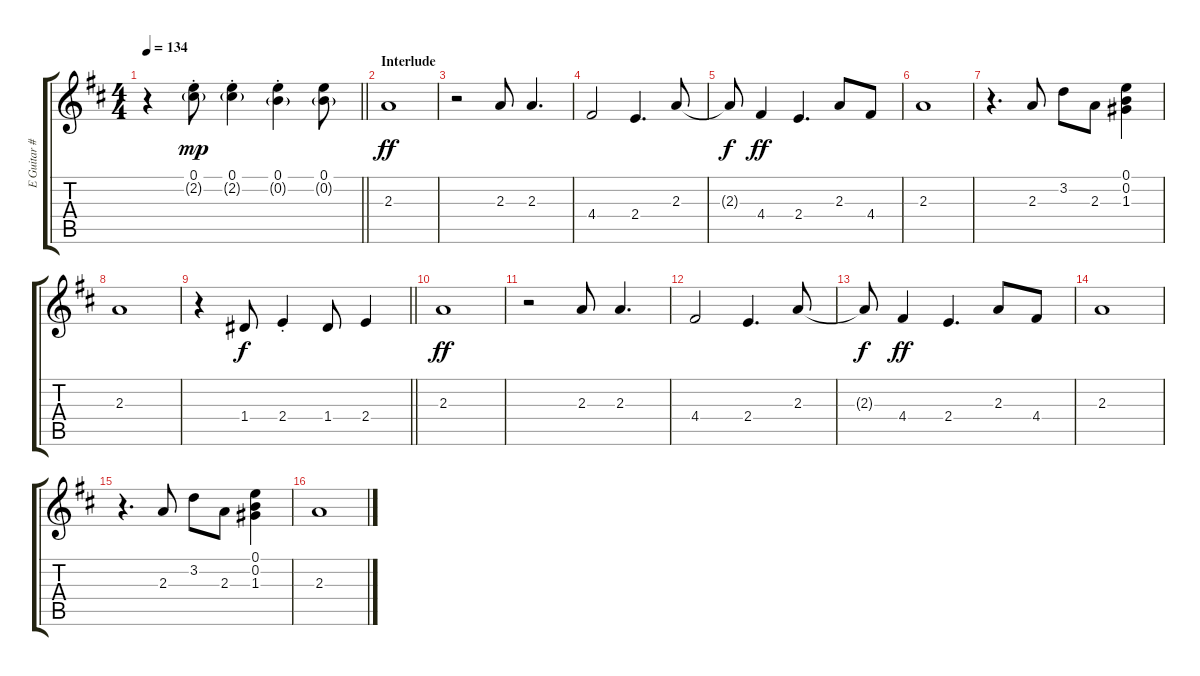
\track ("E Guitar #1" "E Guitar #") {instrument overdrivenguitar}
\staff {score tabs}
\tuning (E4 B3 G3 D3 A2 E2) {hide}
\ts (4 4)
\tempo 134
\clef g2
\barLineRight lightlight
\ks d
r.4{dy f} (0.1{st} 2.2{g}).8{dy mp} (0.1{st} 2.2{g}).4 (0.1{st} 0.2{g}).4 (0.1 0.2{g}).8 |
\section ("" "Interlude")
2.3.1{dy ff} |
r.2 2.3.8 2.3.4{d} |
4.4.2 2.4.4{d} 2.3.8 |
2.3{t}.8{dy f} 4.4.4{dy ff} 2.4.4{d} 2.3.8 4.4.8 |
2.3.1 |
r.4{d} 2.3.8 3.2.8 2.3.8 (0.1 0.2 1.3).4 |
2.3.1 |
\barLineRight lightlight
r.4 1.4.8{dy f} 2.4{st}.4 1.4.8 2.4.4 |
2.3.1{dy ff} |
r.2 2.3.8 2.3.4{d} |
4.4.2 2.4.4{d} 2.3.8 |
2.3{t}.8{dy f} 4.4.4{dy ff} 2.4.4{d} 2.3.8 4.4.8 |
2.3.1 |
r.4{d} 2.3.8 3.2.8 2.3.8 (0.1 0.2 1.3).4 |
2.3.1
